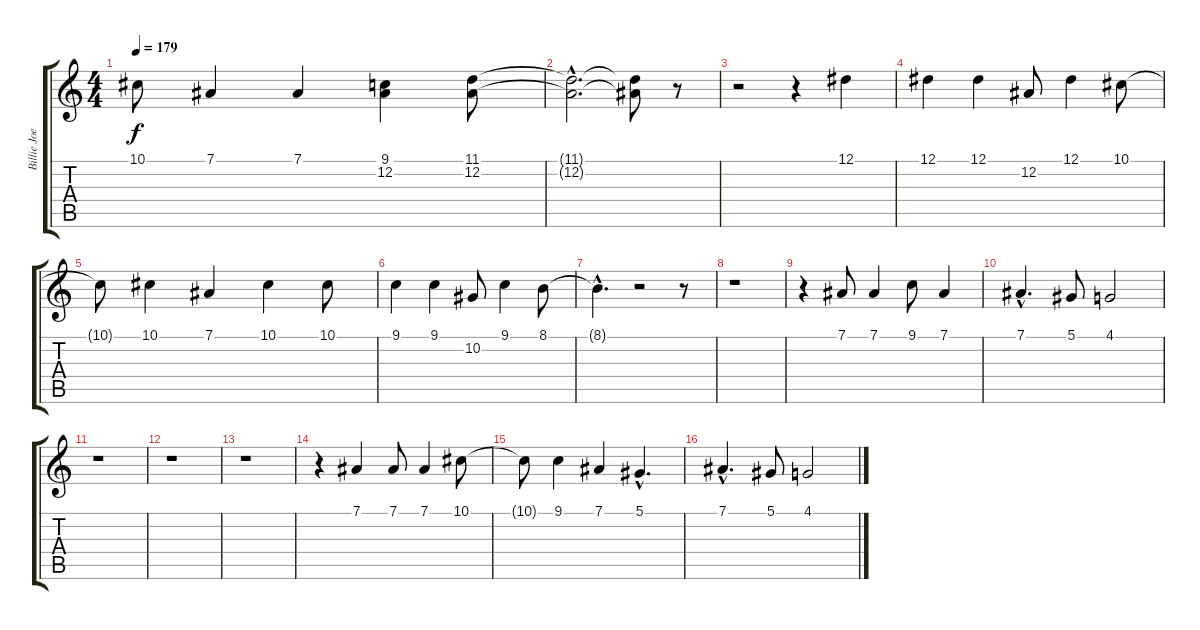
\track ("Billie Joe (Vocals)" "Billie Joe") {instrument drawbarorgan}
\staff {score tabs}
\tuning (Eb4 Bb3 Gb3 Db3 Ab2 Eb2) {hide}
\ts (4 4)
\tempo 179
\clef g2
\ks c
10.1{t}.8{dy f} 7.1.4 7.1.4 (9.1 12.2).4 (11.1 12.2).8 |
(11.1{hac t} 12.2{hac t}).2{d} (11.1{t} 12.2{t}).8 r.8 |
r.2 r.4 12.1.4 |
12.1.4 12.1.4 12.2.8 12.1.4 10.1.8 |
10.1{t}.8 10.1.4 7.1.4 10.1.4 10.1.8 |
9.1.4 9.1.4 10.2.8 9.1.4 8.1.8 |
8.1{hac t}.4{d} r.2 r.8 |
r.1 |
r.4 7.1.8 7.1.4 9.1.8 7.1.4 |
7.1{hac}.4{d} 5.1.8 4.1.2 |
r.1 |
r.1 |
r.1 |
r.4 7.1.4 7.1.8 7.1.4 10.1.8 |
10.1{t}.8 9.1.4 7.1.4 5.1{hac}.4{d} |
7.1{hac}.4{d} 5.1.8 4.1.2
